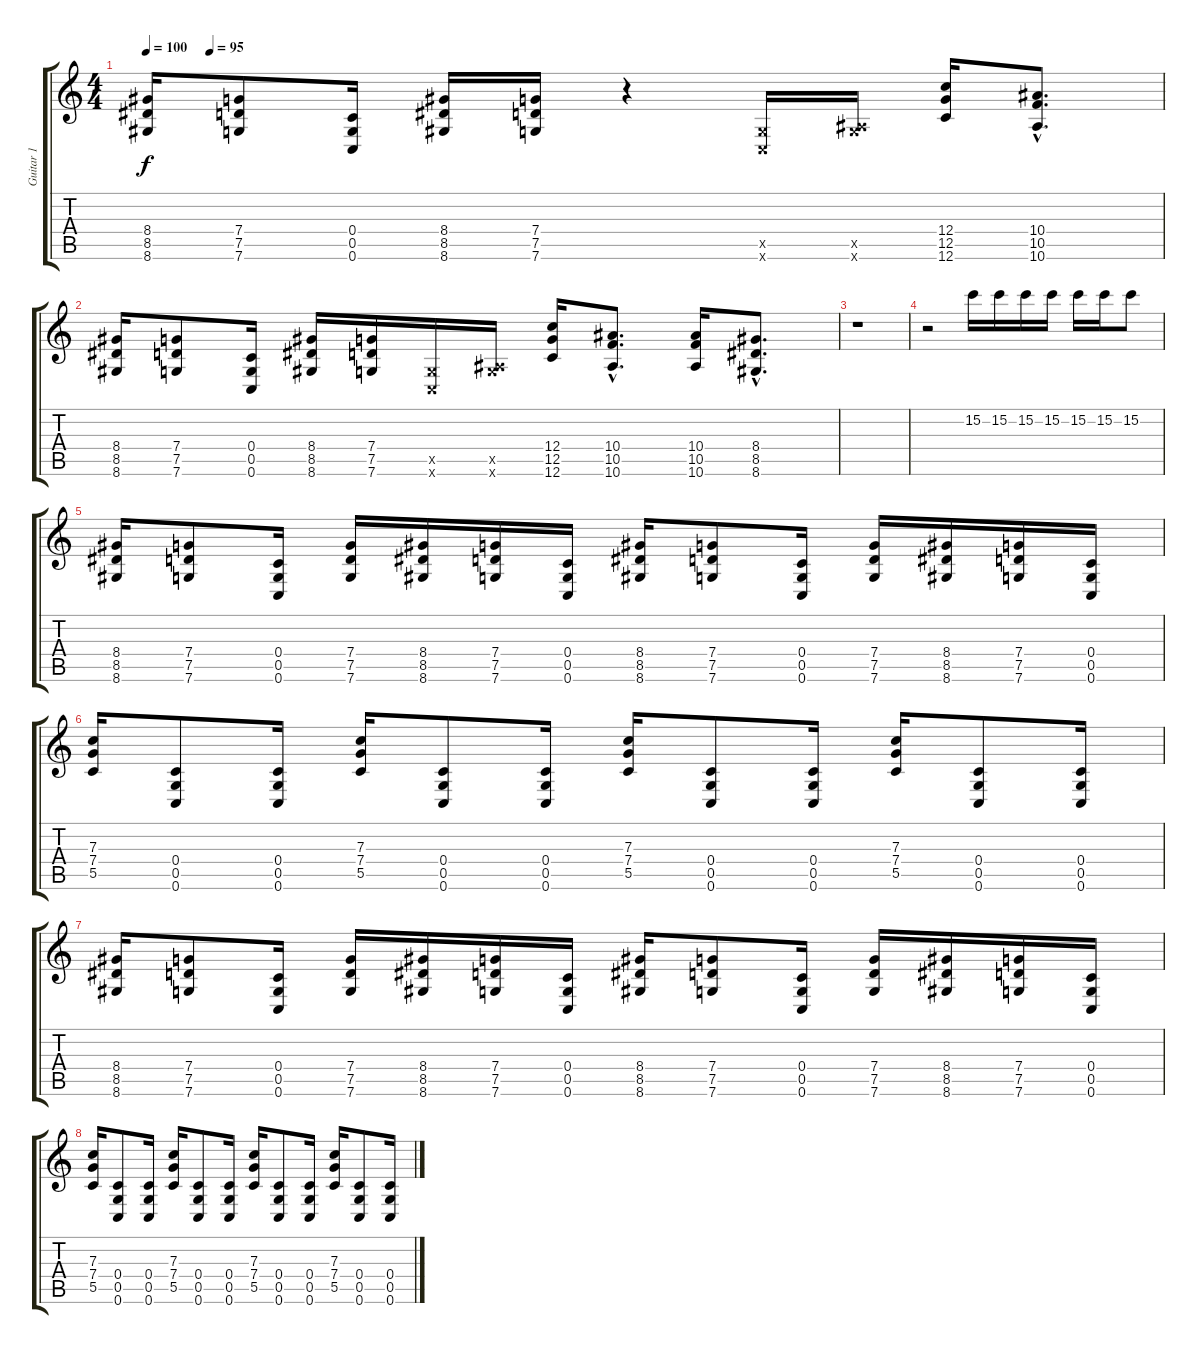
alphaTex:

\track ("Guitar 1" "Guitar 1") {instrument distortionguitar}
\staff {score tabs}
\tuning (D4 A3 F3 C3 G2 C2) {hide}
\ts (4 4)
\tempo 100
\tempo (95 0.0625)
\clef g2
\ks c
(8.4 8.5 8.6).16{dy f} (7.4 7.5 7.6).8 (0.4 0.5 0.6).16 (8.4 8.5 8.6).16 (7.4 7.5 7.6).16 r.4 (0.5{x} 0.6{x}).16 (0.5{x} 10.6{x}).16 (12.4 12.5 12.6).16 (10.4{hac} 10.5{hac} 10.6{hac}).8{d} |
(8.4 8.5 8.6).16 (7.4 7.5 7.6).8 (0.4 0.5 0.6).16 (8.4 8.5 8.6).16 (7.4 7.5 7.6).16 (0.5{x} 0.6{x}).16 (0.5{x} 10.6{x}).16 (12.4 12.5 12.6).16 (10.4{hac} 10.5{hac} 10.6{hac}).8{d} (10.4 10.5 10.6).16 (8.4{hac} 8.5{hac} 8.6{hac}).8{d} |
r.1 |
r.2 15.2.16 15.2.16 15.2.16 15.2.16 15.2.16 15.2.16 15.2.8 |
(8.4 8.5 8.6).16 (7.4 7.5 7.6).8 (0.4 0.5 0.6).16 (7.4 7.5 7.6).16 (8.4 8.5 8.6).16 (7.4 7.5 7.6).16 (0.4 0.5 0.6).16 (8.4 8.5 8.6).16 (7.4 7.5 7.6).8 (0.4 0.5 0.6).16 (7.4 7.5 7.6).16 (8.4 8.5 8.6).16 (7.4 7.5 7.6).16 (0.4 0.5 0.6).16 |
(7.3 7.4 5.5).16 (0.4 0.5 0.6).8 (0.4 0.5 0.6).16 (7.3 7.4 5.5).16 (0.4 0.5 0.6).8 (0.4 0.5 0.6).16 (7.3 7.4 5.5).16 (0.4 0.5 0.6).8 (0.4 0.5 0.6).16 (7.3 7.4 5.5).16 (0.4 0.5 0.6).8 (0.4 0.5 0.6).16 |
(8.4 8.5 8.6).16 (7.4 7.5 7.6).8 (0.4 0.5 0.6).16 (7.4 7.5 7.6).16 (8.4 8.5 8.6).16 (7.4 7.5 7.6).16 (0.4 0.5 0.6).16 (8.4 8.5 8.6).16 (7.4 7.5 7.6).8 (0.4 0.5 0.6).16 (7.4 7.5 7.6).16 (8.4 8.5 8.6).16 (7.4 7.5 7.6).16 (0.4 0.5 0.6).16 |
(7.3 7.4 5.5).16 (0.4 0.5 0.6).8 (0.4 0.5 0.6).16 (7.3 7.4 5.5).16 (0.4 0.5 0.6).8 (0.4 0.5 0.6).16 (7.3 7.4 5.5).16 (0.4 0.5 0.6).8 (0.4 0.5 0.6).16 (7.3 7.4 5.5).16 (0.4 0.5 0.6).8 (0.4 0.5 0.6).16
